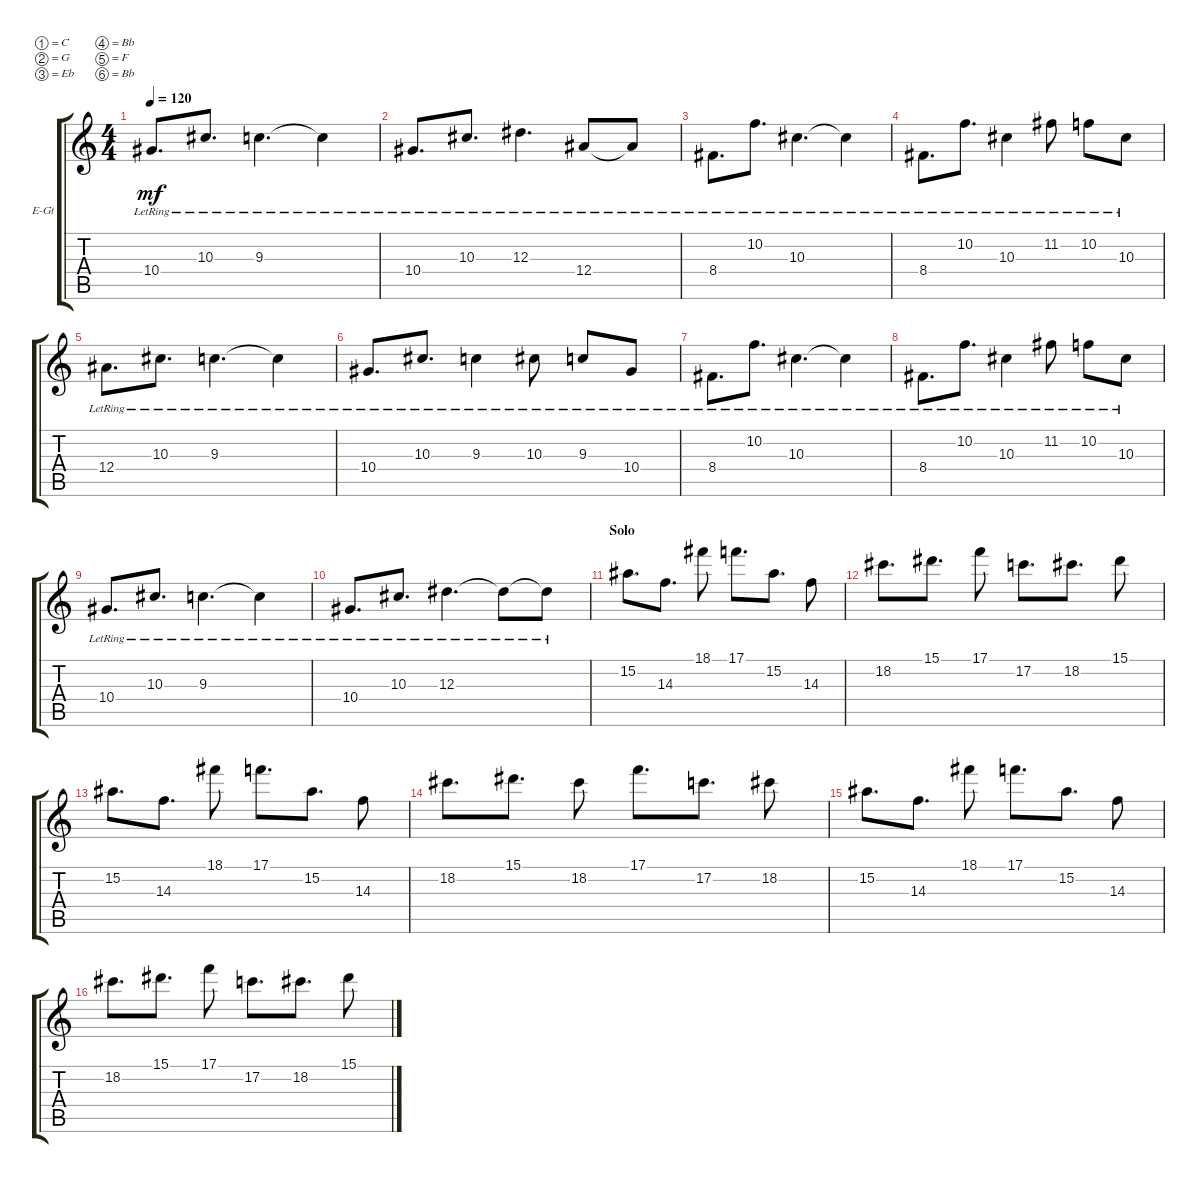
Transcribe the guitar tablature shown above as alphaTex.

\bracketExtendMode groupsimilarinstruments
\firstSystemTrackNameOrientation horizontal
\otherSystemsTrackNameOrientation horizontal
\track ("Lead" "E-Gt") {instrument distortionguitar}
\staff {score tabs}
\tuning (C4 G3 Eb3 Bb2 F2 Bb1)
\ts (4 4)
\tempo 120
\clef g2
\ks c
10.4{lr}.8{d dy mf} 10.3{lr}.8{d} 9.3{lr}.4{d} 9.3{lr t}.4 |
10.4{lr}.8{d} 10.3{lr}.8{d} 12.3{lr}.4{d} 12.4{lr}.8 12.4{lr t}.8 |
8.4{lr}.8{d} 10.2{lr}.8{d} 10.3{lr}.4{d} 10.3{lr t}.4 |
8.4{lr}.8{d} 10.2{lr}.8{d} 10.3{lr}.4 11.2{lr}.8 10.2{lr}.8 10.3{lr}.8 |
12.4{lr}.8{d} 10.3{lr}.8{d} 9.3{lr}.4{d} 9.3{lr t}.4 |
10.4{lr}.8{d} 10.3{lr}.8{d} 9.3{lr}.4 10.3{lr}.8 9.3{lr}.8 10.4{lr}.8 |
8.4{lr}.8{d} 10.2{lr}.8{d} 10.3{lr}.4{d} 10.3{lr t}.4 |
8.4{lr}.8{d} 10.2{lr}.8{d} 10.3{lr}.4 11.2{lr}.8 10.2{lr}.8 10.3{lr}.8 |
10.4{lr}.8{d} 10.3{lr}.8{d} 9.3{lr}.4{d} 9.3{lr t}.4 |
10.4{lr}.8{d} 10.3{lr}.8{d} 12.3{lr}.4{d} 12.3{lr t}.8 12.3{lr t}.8 |
\section ("" "Solo")
15.2.8{d} 14.3.8{d} 18.1.8 17.1.8{d} 15.2.8{d} 14.3.8 |
18.2.8{d} 15.1.8{d} 17.1.8 17.2.8{d} 18.2.8{d} 15.1.8 |
15.2.8{d} 14.3.8{d} 18.1.8 17.1.8{d} 15.2.8{d} 14.3.8 |
18.2.8{d} 15.1.8{d} 18.2.8 17.1.8{d} 17.2.8{d} 18.2.8 |
15.2.8{d} 14.3.8{d} 18.1.8 17.1.8{d} 15.2.8{d} 14.3.8 |
18.2.8{d} 15.1.8{d} 17.1.8 17.2.8{d} 18.2.8{d} 15.1.8
